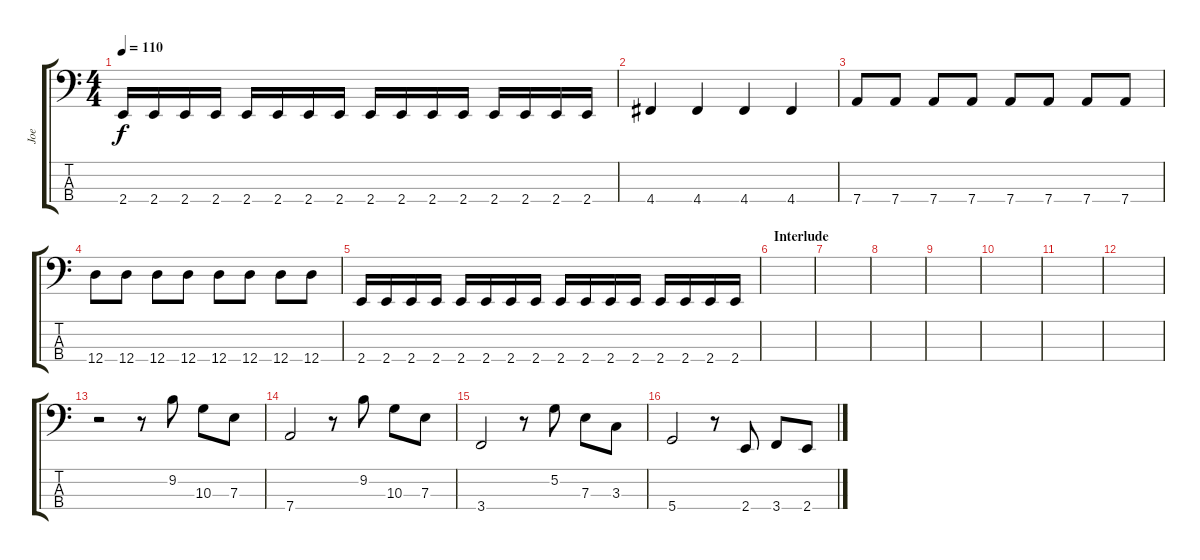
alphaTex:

\track ("Joe" "Joe") {instrument electricbasspick}
\staff {score tabs}
\tuning (G2 D2 A1 D1) {hide}
\ts (4 4)
\tempo 110
\clef f4
\ks c
2.4.16{dy f} 2.4.16 2.4.16 2.4.16 2.4.16 2.4.16 2.4.16 2.4.16 2.4.16 2.4.16 2.4.16 2.4.16 2.4.16 2.4.16 2.4.16 2.4.16 |
4.4.4 4.4.4 4.4.4 4.4.4 |
7.4.8 7.4.8 7.4.8 7.4.8 7.4.8 7.4.8 7.4.8 7.4.8 |
12.4.8 12.4.8 12.4.8 12.4.8 12.4.8 12.4.8 12.4.8 12.4.8 |
2.4.16 2.4.16 2.4.16 2.4.16 2.4.16 2.4.16 2.4.16 2.4.16 2.4.16 2.4.16 2.4.16 2.4.16 2.4.16 2.4.16 2.4.16 2.4.16 |
\section ("" "Interlude")
|
|
|
|
|
|
|
r.2 r.8 9.2.8{volume 10} 10.3.8 7.3.8 |
7.4.2 r.8 9.2.8 10.3.8 7.3.8 |
3.4.2 r.8 5.2.8 7.3.8 3.3.8 |
5.4.2 r.8 2.4.8 3.4.8 2.4.8
